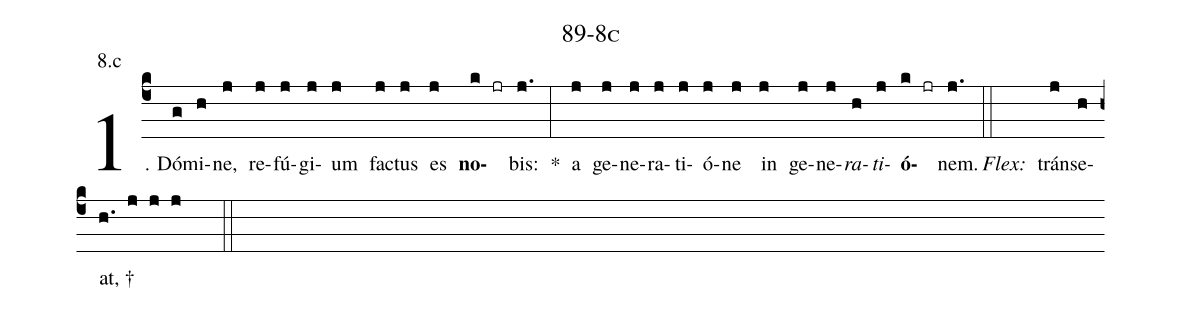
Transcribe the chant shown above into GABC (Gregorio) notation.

name: 89-8c;
annotation: 8.c;
%%
(c4)1. Dó(g)mi(h)ne,(j) re(j)fú(j)gi(j)um(j) fac(j)tus(j) es(j) <b>no</b>(k jr)bis:(j.) *(:) a(j) ge(j)ne(j)ra(j)ti(j)ó(j)ne(j) in(j) ge(j)ne(j)<i>ra</i>(h)<i>ti</i>(j)<b>ó</b>(k jr)nem.(j.) (::)
<i>Flex:</i>()  tráns(j)e(h)at, †(h. j j j  ::)
